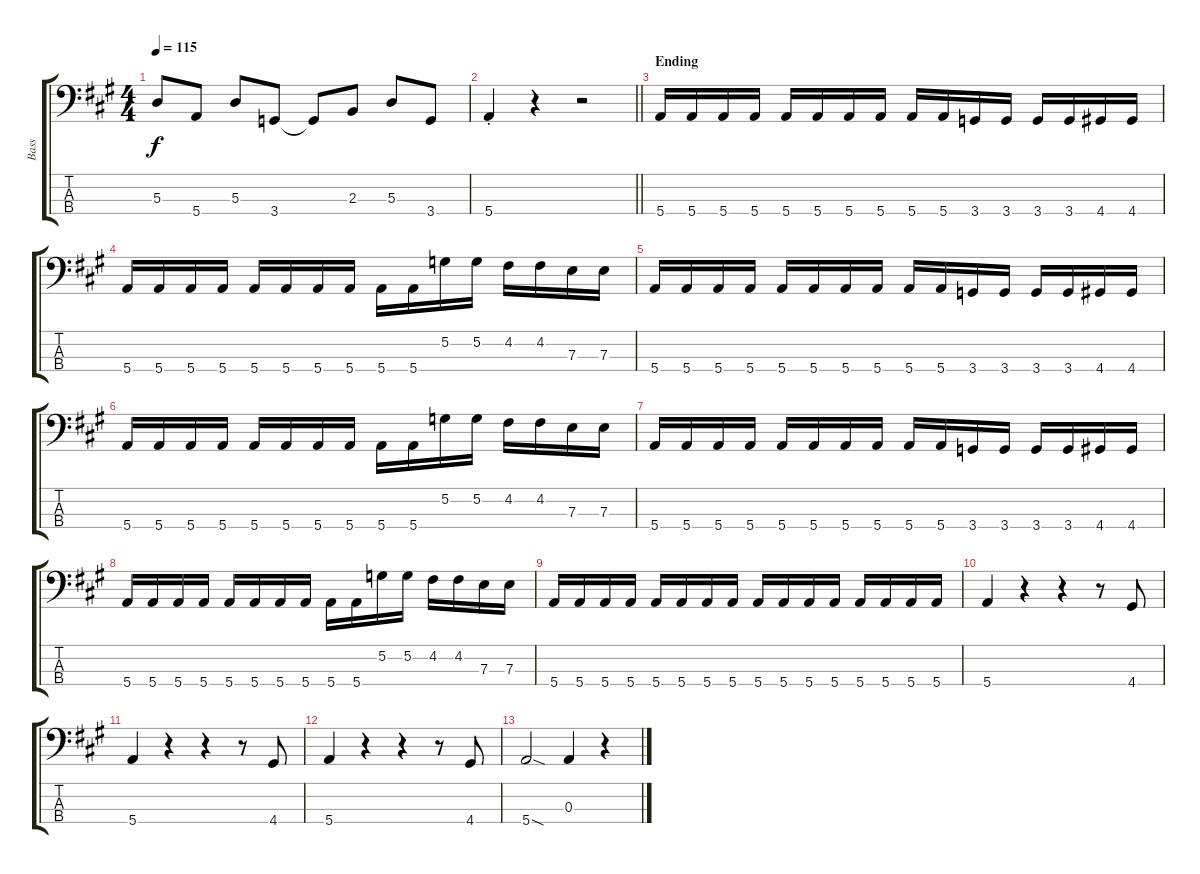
\track ("Bass" "Bass") {instrument electricbassfinger}
\staff {score tabs}
\tuning (G2 D2 A1 E1) {hide}
\ts (4 4)
\tempo 115
\clef f4
\ks a
5.3.8{dy f} 5.4.8 5.3.8 3.4.8 3.4{t}.8 2.3.8 5.3.8 3.4.8 |
\barLineRight lightlight
5.4{st}.4 r.4 r.2 |
\section ("" "Ending")
5.4.16 5.4.16 5.4.16 5.4.16 5.4.16 5.4.16 5.4.16 5.4.16 5.4.16 5.4.16 3.4.16 3.4.16 3.4.16 3.4.16 4.4.16 4.4.16 |
5.4.16 5.4.16 5.4.16 5.4.16 5.4.16 5.4.16 5.4.16 5.4.16 5.4.16 5.4.16 5.2.16 5.2.16 4.2.16 4.2.16 7.3.16 7.3.16 |
5.4.16 5.4.16 5.4.16 5.4.16 5.4.16 5.4.16 5.4.16 5.4.16 5.4.16 5.4.16 3.4.16 3.4.16 3.4.16 3.4.16 4.4.16 4.4.16 |
5.4.16 5.4.16 5.4.16 5.4.16 5.4.16 5.4.16 5.4.16 5.4.16 5.4.16 5.4.16 5.2.16 5.2.16 4.2.16 4.2.16 7.3.16 7.3.16 |
5.4.16 5.4.16 5.4.16 5.4.16 5.4.16 5.4.16 5.4.16 5.4.16 5.4.16 5.4.16 3.4.16 3.4.16 3.4.16 3.4.16 4.4.16 4.4.16 |
5.4.16 5.4.16 5.4.16 5.4.16 5.4.16 5.4.16 5.4.16 5.4.16 5.4.16 5.4.16 5.2.16 5.2.16 4.2.16 4.2.16 7.3.16 7.3.16 |
5.4.16 5.4.16 5.4.16 5.4.16 5.4.16 5.4.16 5.4.16 5.4.16 5.4.16 5.4.16 5.4.16 5.4.16 5.4.16 5.4.16 5.4.16 5.4.16 |
5.4.4 r.4 r.4 r.8 4.4.8 |
5.4.4 r.4 r.4 r.8 4.4.8 |
5.4.4 r.4 r.4 r.8 4.4.8 |
5.4{sod}.2 0.3.4 r.4
